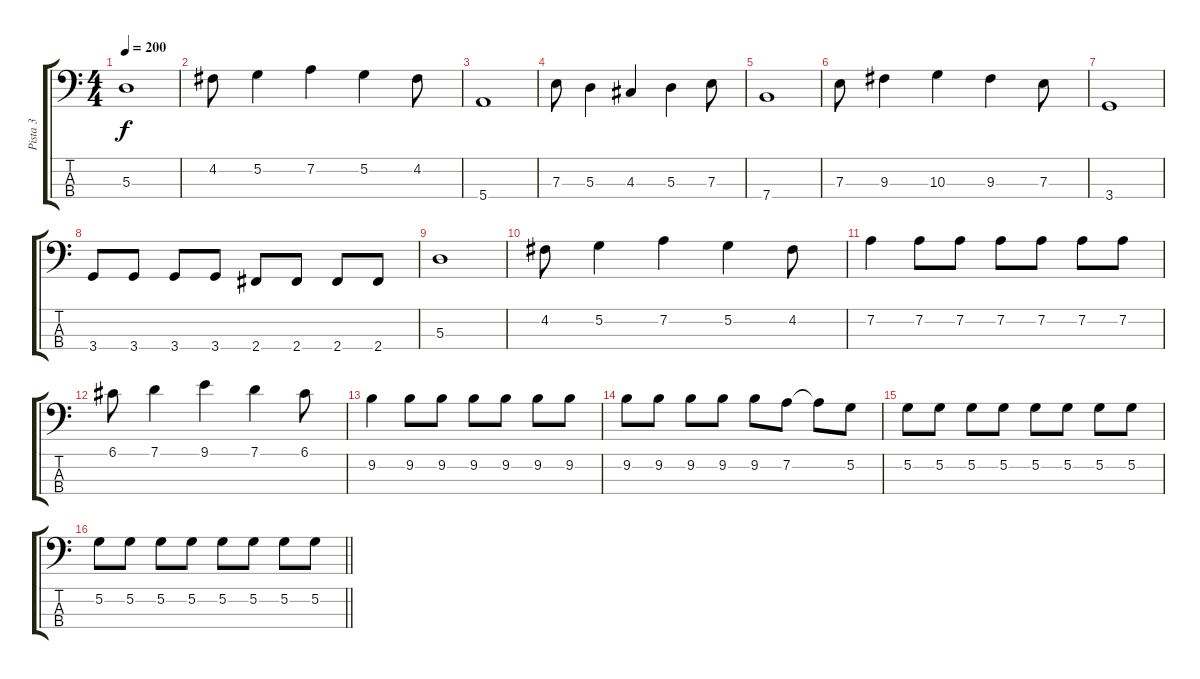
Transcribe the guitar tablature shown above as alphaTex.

\track ("Pista 3" "Pista 3") {instrument electricbasspick}
\staff {score tabs}
\tuning (G2 D2 A1 E1) {hide}
\ts (4 4)
\tempo 200
\clef f4
\ks c
5.3.1{dy f} |
4.2.8 5.2.4 7.2.4 5.2.4 4.2.8 |
5.4.1 |
7.3.8 5.3.4 4.3.4 5.3.4 7.3.8 |
7.4.1 |
7.3.8 9.3.4 10.3.4 9.3.4 7.3.8 |
3.4.1 |
3.4.8 3.4.8 3.4.8 3.4.8 2.4.8 2.4.8 2.4.8 2.4.8 |
5.3.1 |
4.2.8 5.2.4 7.2.4 5.2.4 4.2.8 |
7.2.4 7.2.8 7.2.8 7.2.8 7.2.8 7.2.8 7.2.8 |
6.1.8 7.1.4 9.1.4 7.1.4 6.1.8 |
9.2.4 9.2.8 9.2.8 9.2.8 9.2.8 9.2.8 9.2.8 |
9.2.8 9.2.8 9.2.8 9.2.8 9.2.8 7.2.8 7.2{t}.8 5.2.8 |
5.2.8 5.2.8 5.2.8 5.2.8 5.2.8 5.2.8 5.2.8 5.2.8 |
\barLineRight lightlight
5.2.8 5.2.8 5.2.8 5.2.8 5.2.8 5.2.8 5.2.8 5.2.8
